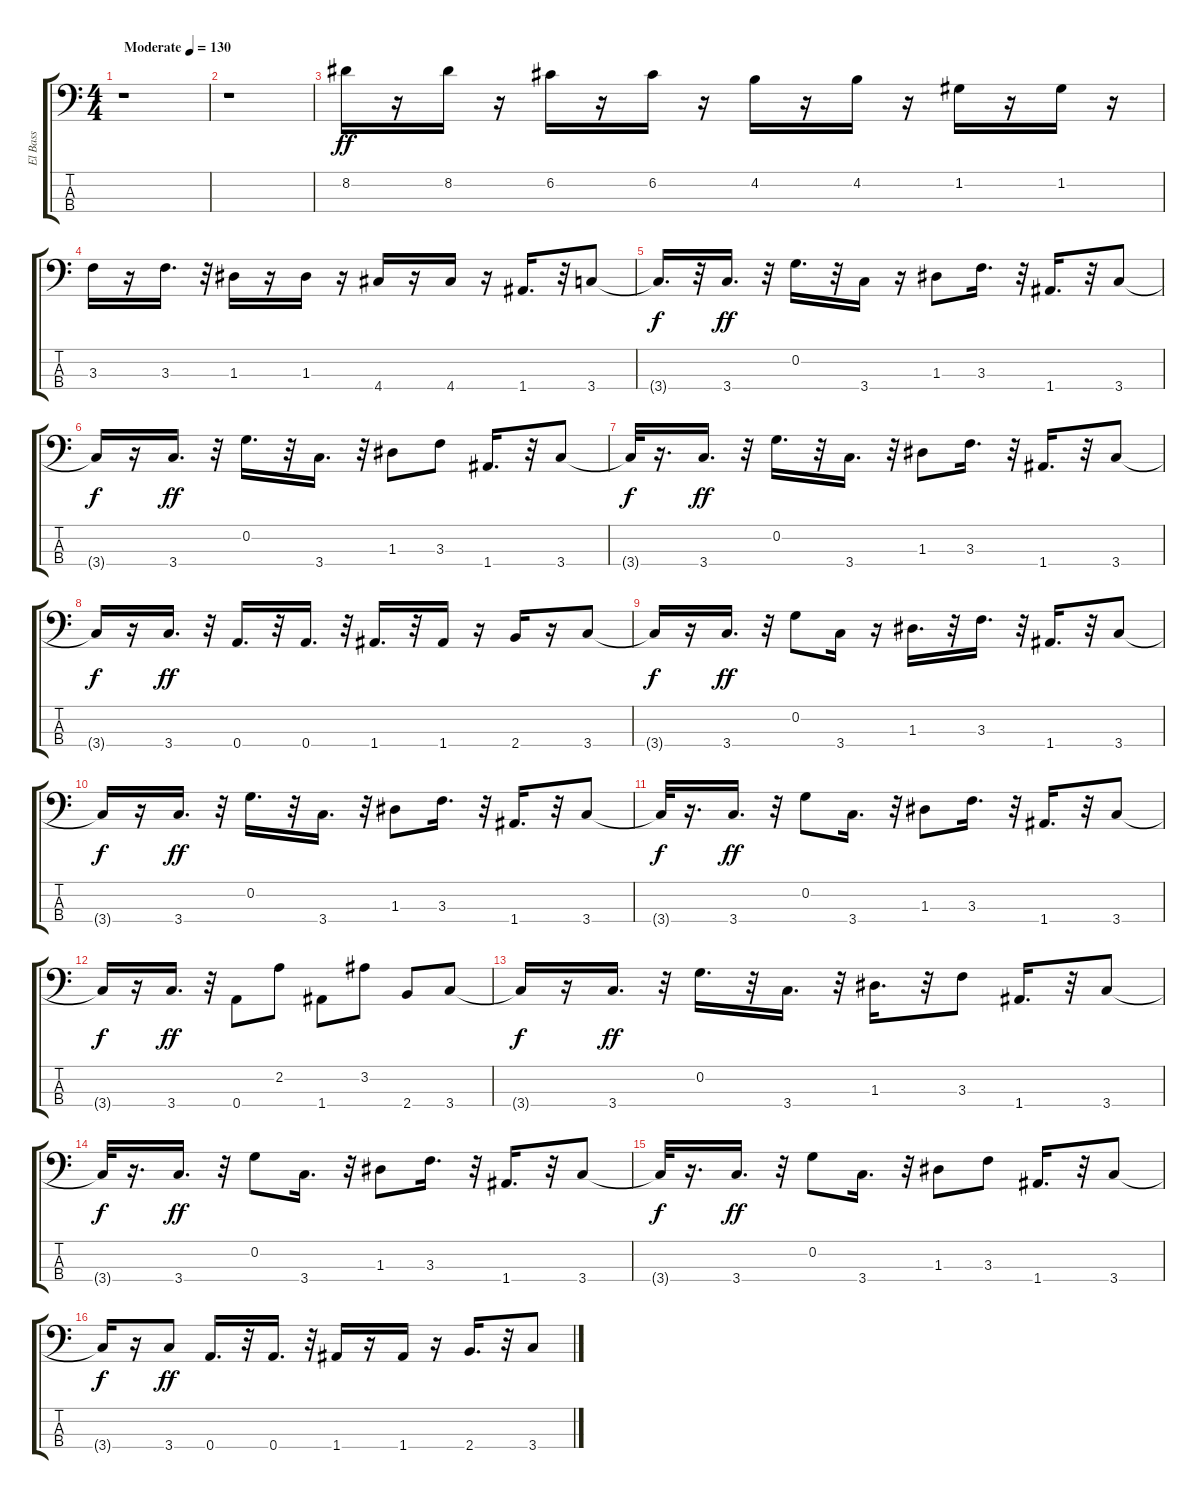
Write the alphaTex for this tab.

\track ("El Bass             " "El Bass   ") {instrument slapbass2}
\staff {score tabs}
\tuning (C-1 G2 D2 A1) {hide}
\ts (4 4)
\tempo (130 "Moderate")
\clef f4
\ks c
r.1{dy ff instrument slapbass2} |
r.1 |
8.2.16 r.16 8.2.16 r.16 6.2.16 r.16 6.2.16 r.16 4.2.16 r.16 4.2.16 r.16 1.2.16 r.16 1.2.16 r.16 |
3.3.16 r.16 3.3.16{d} r.32 1.3.16 r.16 1.3.16 r.16 4.4.16 r.16 4.4.16 r.16 1.4.16{d} r.32 3.4.8 |
3.4{t}.16{d dy f} r.32 3.4.16{d dy ff} r.32 0.2.16{d} r.32 3.4.16 r.16 1.3.8 3.3.16{d} r.32 1.4.16{d} r.32 3.4.8 |
3.4{t}.16{dy f} r.16 3.4.16{d dy ff} r.32 0.2.16{d} r.32 3.4.16{d} r.32 1.3.8 3.3.8 1.4.16{d} r.32 3.4.8 |
3.4{t}.32{dy f} r.16{d} 3.4.16{d dy ff} r.32 0.2.16{d} r.32 3.4.16{d} r.32 1.3.8 3.3.16{d} r.32 1.4.16{d} r.32 3.4.8 |
3.4{t}.16{dy f} r.16 3.4.16{d dy ff} r.32 0.4.16{d} r.32 0.4.16{d} r.32 1.4.16{d} r.32 1.4.16 r.16 2.4.16 r.16 3.4.8 |
3.4{t}.16{dy f} r.16 3.4.16{d dy ff} r.32 0.2.8 3.4.16 r.16 1.3.16{d} r.32 3.3.16{d} r.32 1.4.16{d} r.32 3.4.8 |
3.4{t}.16{dy f} r.16 3.4.16{d dy ff} r.32 0.2.16{d} r.32 3.4.16{d} r.32 1.3.8 3.3.16{d} r.32 1.4.16{d} r.32 3.4.8 |
3.4{t}.32{dy f} r.16{d} 3.4.16{d dy ff} r.32 0.2.8 3.4.16{d} r.32 1.3.8 3.3.16{d} r.32 1.4.16{d} r.32 3.4.8 |
3.4{t}.16{dy f} r.16 3.4.16{d dy ff} r.32 0.4.8 2.2.8 1.4.8 3.2.8 2.4.8 3.4.8 |
3.4{t}.16{dy f} r.16 3.4.16{d dy ff} r.32 0.2.16{d} r.32 3.4.16{d} r.32 1.3.16{d} r.32 3.3.8 1.4.16{d} r.32 3.4.8 |
3.4{t}.32{dy f} r.16{d} 3.4.16{d dy ff} r.32 0.2.8 3.4.16{d} r.32 1.3.8 3.3.16{d} r.32 1.4.16{d} r.32 3.4.8 |
3.4{t}.32{dy f} r.16{d} 3.4.16{d dy ff} r.32 0.2.8 3.4.16{d} r.32 1.3.8 3.3.8 1.4.16{d} r.32 3.4.8 |
3.4{t}.16{dy f} r.16 3.4.8{dy ff} 0.4.16{d} r.32 0.4.16{d} r.32 1.4.16 r.16 1.4.16 r.16 2.4.16{d} r.32 3.4.8
